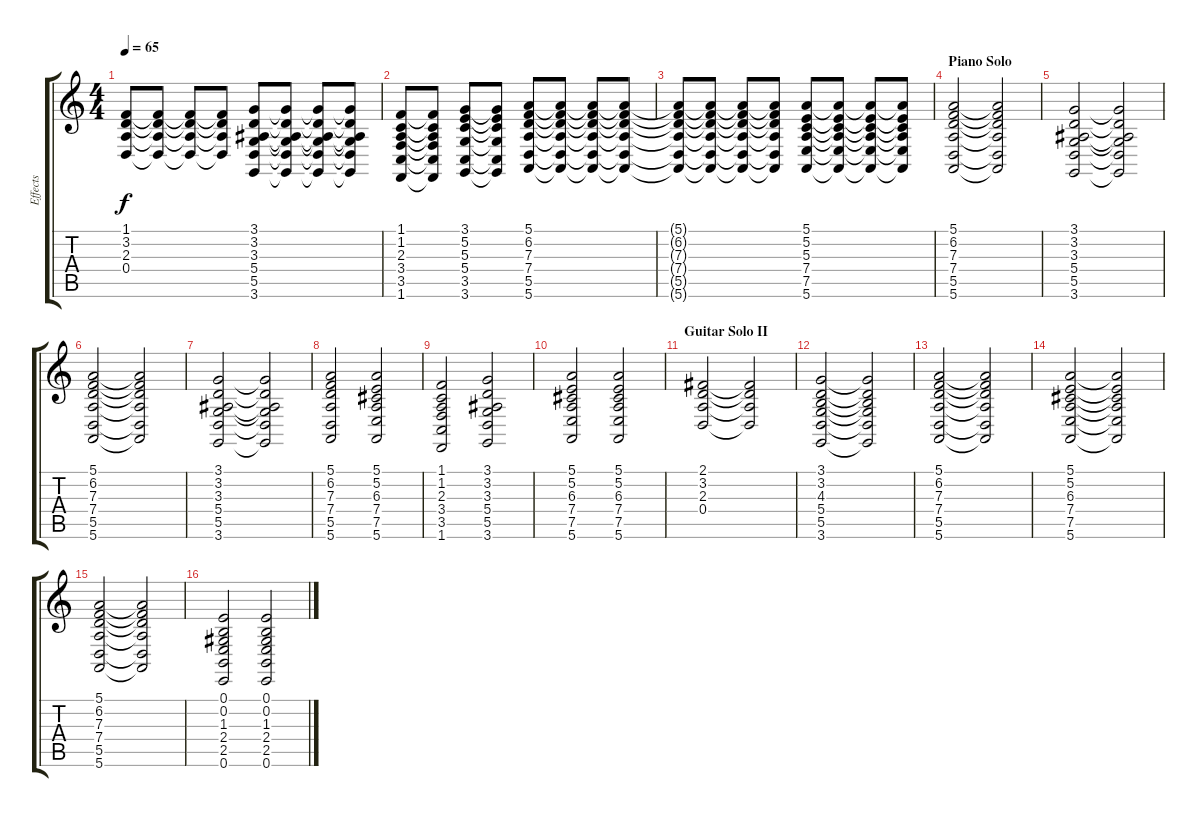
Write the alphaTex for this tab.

\track ("Effects" "Effects") {instrument synthstrings1}
\staff {score tabs}
\tuning (E4 B3 G3 D3 A2 E2) {hide}
\ts (4 4)
\tempo 65
\clef g2
\ks c
(1.1{t} 3.2{t} 2.3{t} 0.4{t}).8{dy f} (1.1{t} 3.2{t} 2.3{t} 0.4{t}).8 (1.1{t} 3.2{t} 2.3{t} 0.4{t}).8 (1.1{t} 3.2{t} 2.3{t} 0.4{t}).8 (3.1 3.2 3.3 5.4 5.5 3.6).8 (3.1{t} 3.2{t} 3.3{t} 5.4{t} 5.5{t} 3.6{t}).8 (3.1{t} 3.2{t} 3.3{t} 5.4{t} 5.5{t} 3.6{t}).8 (3.1{t} 3.2{t} 3.3{t} 5.4{t} 5.5{t} 3.6{t}).8 |
(1.1 1.2 2.3 3.4 3.5 1.6).8 (1.1{t} 1.2{t} 2.3{t} 3.4{t} 3.5{t} 1.6{t}).8 (3.1 5.2 5.3 5.4 3.5 3.6).8 (3.1{t} 5.2{t} 5.3{t} 5.4{t} 3.5{t} 3.6{t}).8 (5.1 6.2 7.3 7.4 5.5 5.6).8 (5.1{t} 6.2{t} 7.3{t} 7.4{t} 5.5{t} 5.6{t}).8 (5.1{t} 6.2{t} 7.3{t} 7.4{t} 5.5{t} 5.6{t}).8 (5.1{t} 6.2{t} 7.3{t} 7.4{t} 5.5{t} 5.6{t}).8 |
(5.1{t} 6.2{t} 7.3{t} 7.4{t} 5.5{t} 5.6{t}).8 (5.1{t} 6.2{t} 7.3{t} 7.4{t} 5.5{t} 5.6{t}).8 (5.1{t} 6.2{t} 7.3{t} 7.4{t} 5.5{t} 5.6{t}).8 (5.1{t} 6.2{t} 7.3{t} 7.4{t} 5.5{t} 5.6{t}).8 (5.1 5.2 5.3 7.4 7.5 5.6).8 (5.1{t} 5.2{t} 5.3{t} 7.4{t} 7.5{t} 5.6{t}).8 (5.1{t} 5.2{t} 5.3{t} 7.4{t} 7.5{t} 5.6{t}).8 (5.1{t} 5.2{t} 5.3{t} 7.4{t} 7.5{t} 5.6{t}).8 |
\section ("" "Piano Solo")
(5.1 6.2 7.3 7.4 5.5 5.6).2 (5.1{t} 6.2{t} 7.3{t} 7.4{t} 5.5{t} 5.6{t}).2 |
(3.1 3.2 3.3 5.4 5.5 3.6).2 (3.1{t} 3.2{t} 3.3{t} 5.4{t} 5.5{t} 3.6{t}).2 |
(5.1 6.2 7.3 7.4 5.5 5.6).2 (5.1{t} 6.2{t} 7.3{t} 7.4{t} 5.5{t} 5.6{t}).2 |
(3.1 3.2 3.3 5.4 5.5 3.6).2 (3.1{t} 3.2{t} 3.3{t} 5.4{t} 5.5{t} 3.6{t}).2 |
(5.1 6.2 7.3 7.4 5.5 5.6).2 (5.1 5.2 6.3 7.4 7.5 5.6).2 |
(1.1 1.2 2.3 3.4 3.5 1.6).2 (3.1 3.2 3.3 5.4 5.5 3.6).2 |
(5.1 5.2 6.3 7.4 7.5 5.6).2 (5.1 5.2 6.3 7.4 7.5 5.6).2 |
\section ("" "Guitar Solo II")
(2.1 3.2 2.3 0.4).2 (2.1{t} 3.2{t} 2.3{t} 0.4{t}).2 |
(3.1 3.2 4.3 5.4 5.5 3.6).2 (3.1{t} 3.2{t} 4.3{t} 5.4{t} 5.5{t} 3.6{t}).2 |
(5.1 6.2 7.3 7.4 5.5 5.6).2 (5.1{t} 6.2{t} 7.3{t} 7.4{t} 5.5{t} 5.6{t}).2 |
(5.1 5.2 6.3 7.4 7.5 5.6).2 (5.1{t} 5.2{t} 6.3{t} 7.4{t} 7.5{t} 5.6{t}).2 |
(5.1 6.2 7.3 7.4 5.5 5.6).2 (5.1{t} 6.2{t} 7.3{t} 7.4{t} 5.5{t} 5.6{t}).2 |
(0.1 0.2 1.3 2.4 2.5 0.6).2 (0.1 0.2 1.3 2.4 2.5 0.6).2
